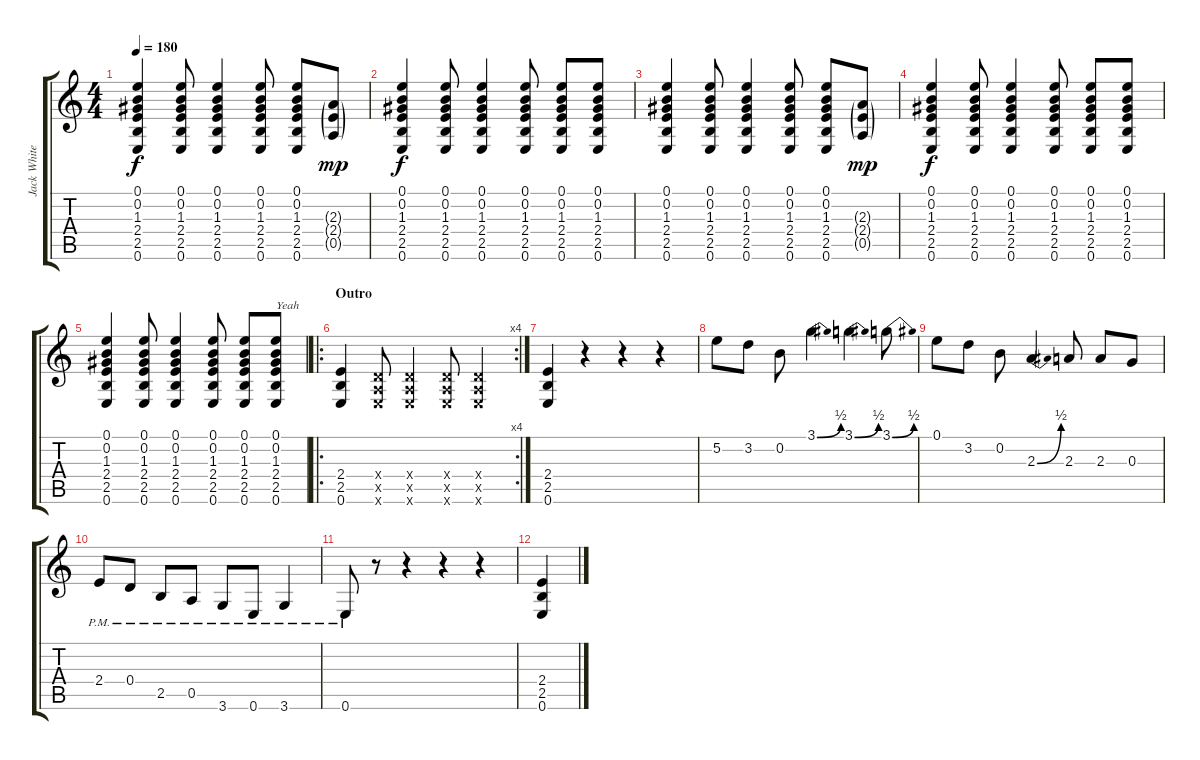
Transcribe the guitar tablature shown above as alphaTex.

\track ("Jack White" "Jack White") {instrument distortionguitar}
\staff {score tabs}
\tuning (E4 B3 G3 D3 A2 E2) {hide}
\ts (4 4)
\tempo 180
\clef g2
\ks c
(0.1 0.2 1.3 2.4 2.5 0.6).4{dy f} (0.1 0.2 1.3 2.4 2.5 0.6).8 (0.1 0.2 1.3 2.4 2.5 0.6).4 (0.1 0.2 1.3 2.4 2.5 0.6).8 (0.1 0.2 1.3 2.4 2.5 0.6).8 (2.3{g} 2.4{g} 0.5{g}).8{dy mp} |
(0.1 0.2 1.3 2.4 2.5 0.6).4{dy f} (0.1 0.2 1.3 2.4 2.5 0.6).8 (0.1 0.2 1.3 2.4 2.5 0.6).4 (0.1 0.2 1.3 2.4 2.5 0.6).8 (0.1 0.2 1.3 2.4 2.5 0.6).8 (0.1 0.2 1.3 2.4 2.5 0.6).8 |
(0.1 0.2 1.3 2.4 2.5 0.6).4 (0.1 0.2 1.3 2.4 2.5 0.6).8 (0.1 0.2 1.3 2.4 2.5 0.6).4 (0.1 0.2 1.3 2.4 2.5 0.6).8 (0.1 0.2 1.3 2.4 2.5 0.6).8 (2.3{g} 2.4{g} 0.5{g}).8{dy mp} |
(0.1 0.2 1.3 2.4 2.5 0.6).4{dy f} (0.1 0.2 1.3 2.4 2.5 0.6).8 (0.1 0.2 1.3 2.4 2.5 0.6).4 (0.1 0.2 1.3 2.4 2.5 0.6).8 (0.1 0.2 1.3 2.4 2.5 0.6).8 (0.1 0.2 1.3 2.4 2.5 0.6).8 |
(0.1 0.2 1.3 2.4 2.5 0.6).4 (0.1 0.2 1.3 2.4 2.5 0.6).8 (0.1 0.2 1.3 2.4 2.5 0.6).4 (0.1 0.2 1.3 2.4 2.5 0.6).8 (0.1 0.2 1.3 2.4 2.5 0.6).8 (0.1 0.2 1.3 2.4 2.5 0.6).8{txt "Yeah"} |
\ro
\rc 4
\section ("" "Outro")
(2.4 2.5 0.6).4 (0.4{x} 0.5{x} 0.6{x}).8 (0.4{x} 0.5{x} 0.6{x}).4 (0.4{x} 0.5{x} 0.6{x}).8 (0.4{x} 0.5{x} 0.6{x}).4 |
(2.4 2.5 0.6).4 r.4 r.4 r.4 |
5.2.8 3.2.8 0.2.8 3.1{be (bend 0 0 60 2)}.4 3.1{be (bend 0 0 60 2)}.4 3.1{be (bend 0 0 60 2)}.8 |
0.1.8 3.2.8 0.2.8 2.3{be (bend 0 0 60 2)}.4 2.3.8 2.3.8 0.3.8 |
2.4{pm}.8 0.4{pm}.8 2.5{pm}.8 0.5{pm}.8 3.6{pm}.8 0.6{pm}.8 3.6{pm}.4 |
0.6{pm}.8 r.8 r.4 r.4 r.4 |
(2.4 2.5 0.6).4
